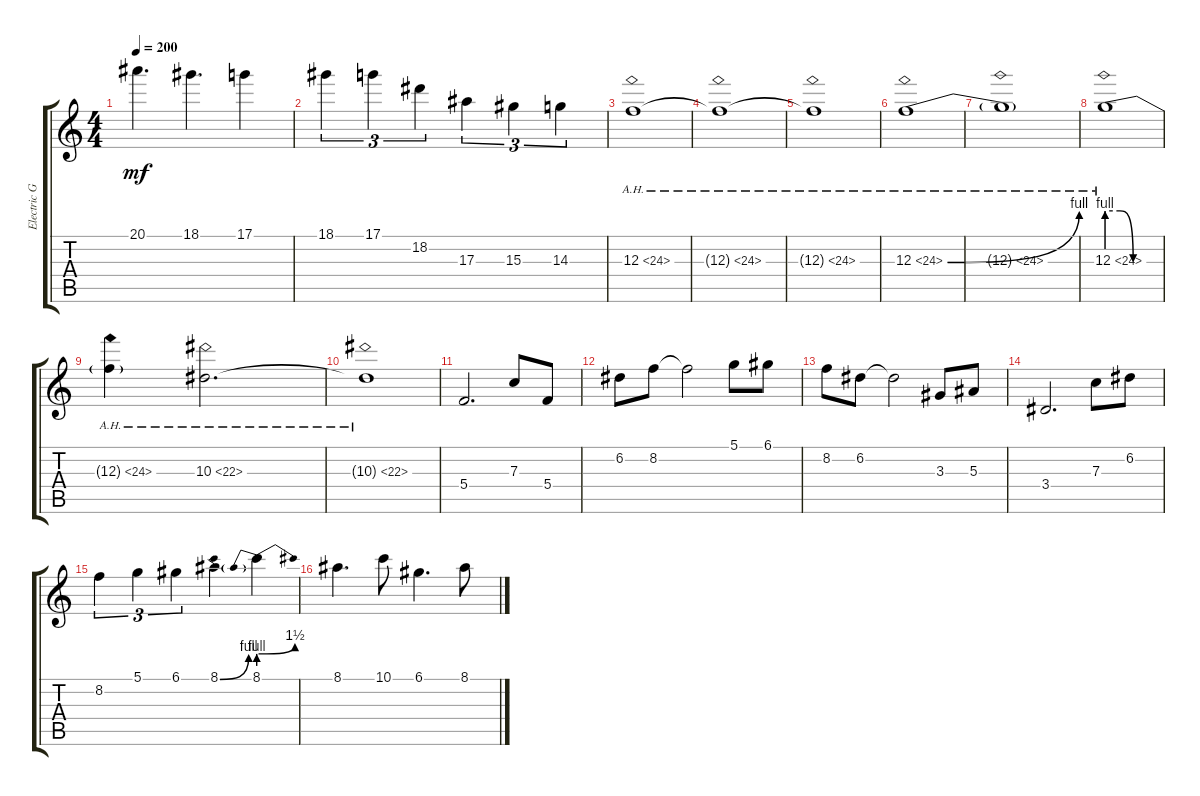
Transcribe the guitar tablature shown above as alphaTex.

\track ("Electric Guitar" "Electric G") {instrument distortionguitar}
\staff {score tabs}
\tuning (D4 A3 F3 C3 G2 C2) {hide}
\ts (4 4)
\tempo 200
\clef g2
\ks c
20.1.4{d dy mf} 18.1.4{d} 17.1.4 |
18.1.4{tu (3 2)} 17.1.4{tu (3 2)} 18.2.4{tu (3 2)} 17.3.4{tu (3 2)} 15.3.4{tu (3 2)} 14.3.4{tu (3 2)} |
12.3{ah 12}.1 |
12.3{ah 12 t}.1 |
12.3{ah 12 t}.1 |
12.3{be (bend 0 0 60 4) ah 12}.1 |
12.3{ah 12 t}.1 |
12.3{be (custom 0 4 15 4 30 0 60 0) ah 12}.1 |
12.3{ah 12 t}.4 10.3{ah 12}.2{d} |
10.3{ah 12 t}.1 |
5.4.2{d} 7.3.8 5.4.8 |
6.2.8 8.2.8 8.2{t}.2 5.1.8 6.1.8 |
8.2.8 6.2.8 6.2{t}.2 3.3.8 5.3.8 |
3.4.2{d} 7.3.8 6.2.8 |
8.2.4{tu (3 2)} 5.1.4{tu (3 2)} 6.1.4{tu (3 2)} 8.1{be (bend 0 0 60 4)}.4 8.1{be (prebendbend 0 4 60 6)}.4 |
8.1.4{d} 10.1.8 6.1.4{d} 8.1.8
